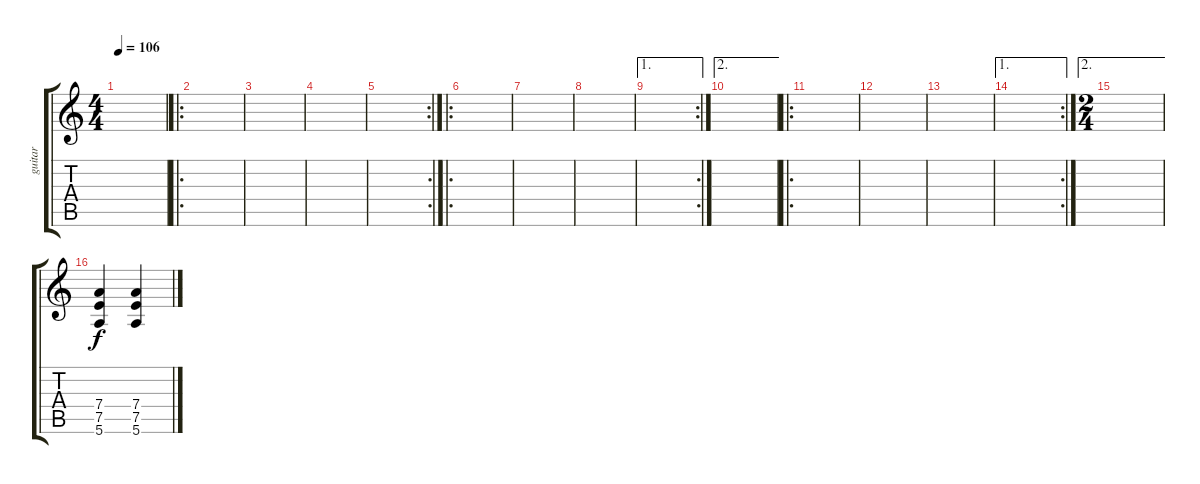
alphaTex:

\track ("guitar " "guitar ") {instrument electricguitarjazz}
\staff {score tabs}
\tuning (E4 B3 G3 D3 A2 E2) {hide}
\ts (4 4)
\tempo 106
\clef g2
\ks c
|
\ro
|
|
|
\rc 2
|
\ro
|
|
|
\ae 1
\rc 2
|
\ae 2
|
\ro
|
|
|
\ae 1
\rc 2
|
\ae 2
\ts (2 4)
|
(7.4 7.5 5.6).4 (7.4 7.5 5.6).4
